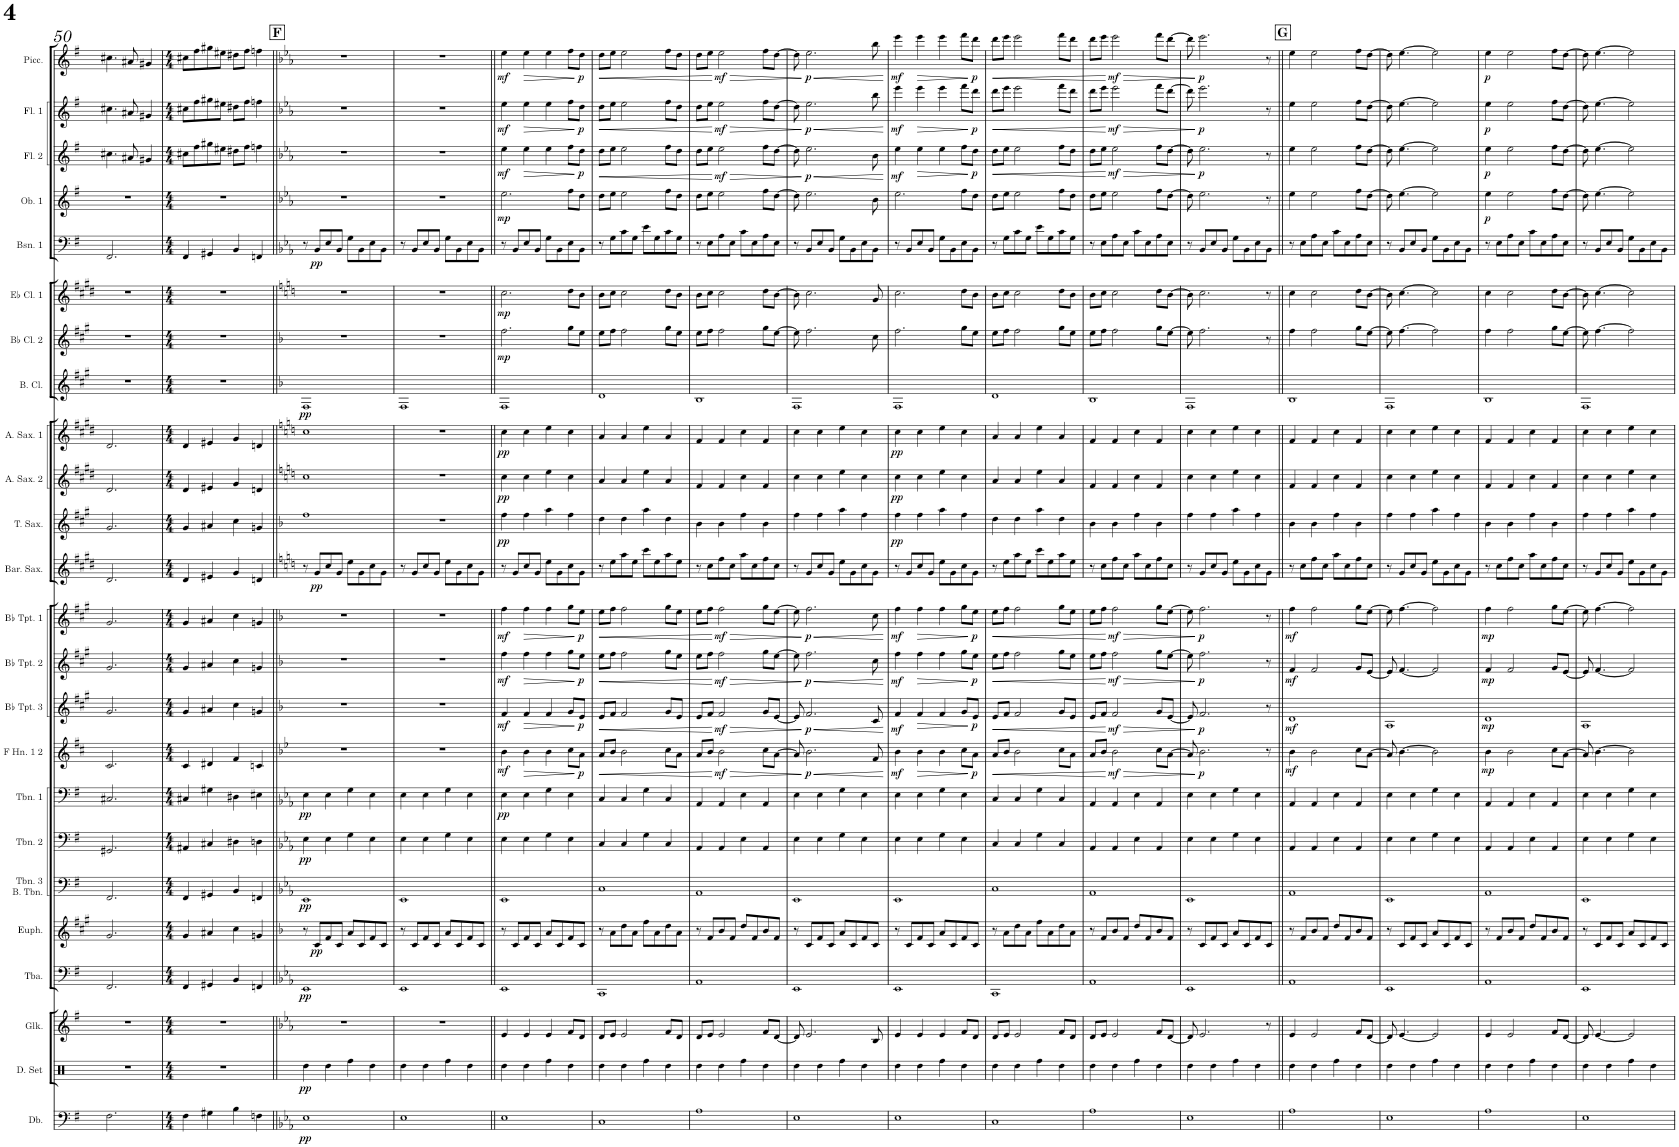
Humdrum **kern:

**kern	**dynam	**kern	**dynam	**kern	**kern	**dynam	**kern	**dynam	**kern	**dynam	**kern	**dynam	**kern	**dynam	**kern	**dynam	**kern	**dynam	**kern	**dynam	**kern	**dynam	**kern	**dynam	**kern	**dynam	**kern	**dynam	**kern	**dynam	**kern	**dynam	**kern	**dynam	**kern	**dynam	**kern	**dynam	**kern	**dynam	**kern	**dynam	**kern	**dynam	**kern	**dynam
*part24	*part24	*part23	*part23	*part22	*part21	*part21	*part20	*part20	*part19	*part19	*part18	*part18	*part17	*part17	*part16	*part16	*part15	*part15	*part14	*part14	*part13	*part13	*part12	*part12	*part11	*part11	*part10	*part10	*part9	*part9	*part8	*part8	*part7	*part7	*part6	*part6	*part5	*part5	*part4	*part4	*part3	*part3	*part2	*part2	*part1	*part1
*staff24	*staff24	*staff23	*staff23	*staff22	*staff21	*staff21	*staff20	*staff20	*staff19	*staff19	*staff18	*staff18	*staff17	*staff17	*staff16	*staff16	*staff15	*staff15	*staff14	*staff14	*staff13	*staff13	*staff12	*staff12	*staff11	*staff11	*staff10	*staff10	*staff9	*staff9	*staff8	*staff8	*staff7	*staff7	*staff6	*staff6	*staff5	*staff5	*staff4	*staff4	*staff3	*staff3	*staff2	*staff2	*staff1	*staff1
*I"Double Bass	*	*I"Drumset	*	*I"Glockenspiel	*I"Tuba	*	*I"Euphonium	*	*I"Trombone 3 &amp; Bass Trombone	*	*I"Trombone 2	*	*I"Trombone 1	*	*I"F Horn 1 &amp; 2	*	*I"Bb Trumpet 3	*	*I"Bb Trumpet 2	*	*I"Bb Trumpet 1	*	*I"Baritone Saxophone	*	*I"Tenor Saxophone	*	*I"Alto Saxophone 2	*	*I"Alto Saxophone 1	*	*I"Bass Clarinet	*	*I"Bb Clarinet 2	*	*I"Eb Clarinet 1	*	*I"Bassoon 1	*	*I"Oboe 1	*	*I"Flute 2	*	*I"Flute 1	*	*I"Piccolo	*
*I'Db.	*	*I'D. Set	*	*I'Glk.	*I'Tba.	*	*I'Euph.	*	*I'Tbn. 3 B. Tbn.	*	*I'Tbn. 2	*	*I'Tbn. 1	*	*I'F Hn. 1 2	*	*I'Bb Tpt. 3	*	*I'Bb Tpt. 2	*	*I'Bb Tpt. 1	*	*I'Bar. Sax.	*	*I'T. Sax.	*	*I'A. Sax. 2	*	*I'A. Sax. 1	*	*I'B. Cl.	*	*I'Bb Cl. 2	*	*I'Eb Cl. 1	*	*I'Bsn. 1	*	*I'Ob. 1	*	*I'Fl. 2	*	*I'Fl. 1	*	*I'Picc.	*
!!LO:PB:g=z
*clefF4	*	*clefX	*	*clefG2	*clefF4	*	*clefG2	*	*clefF4	*	*clefF4	*	*clefF4	*	*clefG2	*	*clefG2	*	*clefG2	*	*clefG2	*	*clefG2	*	*clefG2	*	*clefG2	*	*clefG2	*	*clefG2	*	*clefG2	*	*clefG2	*	*clefF4	*	*clefG2	*	*clefG2	*	*clefG2	*	*clefG2	*
*Trd7c12	*	*	*	*Trd-14c-24	*	*	*Trd8c14	*	*	*	*	*	*	*	*Trd4c7	*	*Trd1c2	*	*Trd1c2	*	*Trd1c2	*	*Trd12c21	*	*Trd8c14	*	*Trd5c9	*	*Trd5c9	*	*Trd8c14	*	*Trd1c2	*	*Trd-2c-3	*	*	*	*	*	*	*	*	*	*Trd-7c-12	*
*k[f#]	*	*k[]	*	*k[f#]	*k[f#]	*	*k[f#c#g#]	*	*k[f#]	*	*k[f#]	*	*k[f#]	*	*k[f#c#]	*	*k[f#c#g#]	*	*k[f#c#g#]	*	*k[f#c#g#]	*	*k[f#c#g#d#]	*	*k[f#c#g#]	*	*k[f#c#g#d#]	*	*k[f#c#g#d#]	*	*k[f#c#g#]	*	*k[f#c#g#]	*	*k[f#c#g#d#]	*	*k[f#]	*	*k[f#]	*	*k[f#]	*	*k[f#]	*	*k[f#]	*
*M3/4	*	*M3/4	*	*M3/4	*M3/4	*	*M3/4	*	*M3/4	*	*M3/4	*	*M3/4	*	*M3/4	*	*M3/4	*	*M3/4	*	*M3/4	*	*M3/4	*	*M3/4	*	*M3/4	*	*M3/4	*	*M3/4	*	*M3/4	*	*M3/4	*	*M3/4	*	*M3/4	*	*M3/4	*	*M3/4	*	*M3/4	*
=50	=50	=50	=50	=50	=50	=50	=50	=50	=50	=50	=50	=50	=50	=50	=50	=50	=50	=50	=50	=50	=50	=50	=50	=50	=50	=50	=50	=50	=50	=50	=50	=50	=50	=50	=50	=50	=50	=50	=50	=50	=50	=50	=50	=50	=50	=50
2.F#\	.	2.r	.	2.r	2.FF#/	.	2.g#/	.	2.FF#/	.	2.GG#X/	.	2.C#X/	.	2.c#/	.	2.g#/	.	2.g#/	.	2.g#/	.	2.d#/	.	2.g#/	.	2.d#/	.	2.d#/	.	2.r	.	2.r	.	2.r	.	2.FF#/	.	2.r	.	4.cc#X\	.	4.cc#X\	.	4.cc#X\	.
.	.	.	.	.	.	.	.	.	.	.	.	.	.	.	.	.	.	.	.	.	.	.	.	.	.	.	.	.	.	.	.	.	.	.	.	.	.	.	.	.	8a#X/	.	8a#X/	.	8a#X/	.
.	.	.	.	.	.	.	.	.	.	.	.	.	.	.	.	.	.	.	.	.	.	.	.	.	.	.	.	.	.	.	.	.	.	.	.	.	.	.	.	.	4g#X/	.	4g#X/	.	4g#X/	.
=51	=51	=51	=51	=51	=51	=51	=51	=51	=51	=51	=51	=51	=51	=51	=51	=51	=51	=51	=51	=51	=51	=51	=51	=51	=51	=51	=51	=51	=51	=51	=51	=51	=51	=51	=51	=51	=51	=51	=51	=51	=51	=51	=51	=51	=51	=51
*M4/4	*	*M4/4	*	*M4/4	*M4/4	*	*M4/4	*	*M4/4	*	*M4/4	*	*M4/4	*	*M4/4	*	*M4/4	*	*M4/4	*	*M4/4	*	*M4/4	*	*M4/4	*	*M4/4	*	*M4/4	*	*M4/4	*	*M4/4	*	*M4/4	*	*M4/4	*	*M4/4	*	*M4/4	*	*M4/4	*	*M4/4	*
4F#\	.	1r	.	1r	4FF#/	.	4g#/	.	4FF#/	.	4AA#X/	.	4C#X/	.	4c#/	.	4g#/	.	4g#/	.	4g#/	.	4d#/	.	4g#/	.	4d#/	.	4d#/	.	1r	.	1r	.	1r	.	4FF#/	.	1r	.	8cc#X\L	.	8cc#X\L	.	8cc#X\L	.
.	.	.	.	.	.	.	.	.	.	.	.	.	.	.	.	.	.	.	.	.	.	.	.	.	.	.	.	.	.	.	.	.	.	.	.	.	.	.	.	.	8ff#\	.	8ff#\	.	8ff#\	.
4G#X\	.	.	.	.	4GG#X/	.	4a#X/	.	4GG#X/	.	4C#X/	.	4G#X\	.	4d#X/	.	4a#X/	.	4a#X/	.	4a#X/	.	4e#X/	.	4a#X/	.	4e#X/	.	4e#X/	.	.	.	.	.	.	.	4GG#X/	.	.	.	8gg#X\	.	8gg#X\	.	8gg#X\	.
.	.	.	.	.	.	.	.	.	.	.	.	.	.	.	.	.	.	.	.	.	.	.	.	.	.	.	.	.	.	.	.	.	.	.	.	.	.	.	.	.	8ee#X\J	.	8ee#X\J	.	8ee#X\J	.
4B\	.	.	.	.	4BB/	.	4cc#\	.	4BB/	.	4D#X\	.	4D#X\	.	4f#/	.	4cc#\	.	4cc#\	.	4cc#\	.	4g#/	.	4cc#\	.	4g#/	.	4g#/	.	.	.	.	.	.	.	4BB/	.	.	.	8dd#X\L	.	8dd#X\L	.	8dd#X\L	.
.	.	.	.	.	.	.	.	.	.	.	.	.	.	.	.	.	.	.	.	.	.	.	.	.	.	.	.	.	.	.	.	.	.	.	.	.	.	.	.	.	8ff#\J	.	8ff#\J	.	8ff#\J	.
4Fn\	.	.	.	.	4FFn/	.	4gn/	.	4FFn/	.	4Dn\	.	4E#X\	.	4cn/	.	4gn/	.	4gn/	.	4gn/	.	4dn/	.	4gn/	.	4dn/	.	4dn/	.	.	.	.	.	.	.	4FFn/	.	.	.	4ffn\	.	4ffn\	.	4ffn\	.
!!LO:REH:place=s1:a:B:cj:fs=14:t=F
=52||	=52||	=52||	=52||	=52||	=52||	=52||	=52||	=52||	=52||	=52||	=52||	=52||	=52||	=52||	=52||	=52||	=52||	=52||	=52||	=52||	=52||	=52||	=52||	=52||	=52||	=52||	=52||	=52||	=52||	=52||	=52||	=52||	=52||	=52||	=52||	=52||	=52||	=52||	=52||	=52||	=52||	=52||	=52||	=52||	=52||	=52||
*k[b-e-a-]	*	*	*	*k[b-e-a-]	*k[b-e-a-]	*	*k[b-]	*	*k[b-e-a-]	*	*k[b-e-a-]	*	*k[b-e-a-]	*	*k[b-e-]	*	*k[b-]	*	*k[b-]	*	*k[b-]	*	*k[]	*	*k[b-]	*	*k[]	*	*k[]	*	*k[b-]	*	*k[b-]	*	*k[]	*	*k[b-e-a-]	*	*k[b-e-a-]	*	*k[b-e-a-]	*	*k[b-e-a-]	*	*k[b-e-a-]	*
!	!LO:DY:b	!	!LO:DY:b	!	!	!LO:DY:b	!	!	!	!LO:DY:b	!	!LO:DY:b	!	!LO:DY:b	!	!	!	!	!	!	!	!	!	!	!	!	!	!	!	!	!	!LO:DY:b	!	!	!	!	!	!	!	!	!	!	!	!	!	!
1E-	pp	4Rdd\	pp	1r	1EE-	pp	8r	.	1EE-	pp	4E-\	pp	4E-\	pp	1r	.	1r	.	1r	.	1r	.	8r	.	1ff	.	1cc	.	1cc	.	1F	pp	1r	.	1r	.	8r	.	1r	.	1r	.	1r	.	1r	.
!	!	!	!	!	!	!	!	!LO:DY:b	!	!	!	!	!	!	!	!	!	!	!	!	!	!	!	!LO:DY:b	!	!	!	!	!	!	!	!	!	!	!	!	!	!LO:DY:b	!	!	!	!	!	!	!	!
.	.	.	.	.	.	.	8c/L	pp	.	.	.	.	.	.	.	.	.	.	.	.	.	.	8g/L	pp	.	.	.	.	.	.	.	.	.	.	.	.	8BB-/L	pp	.	.	.	.	.	.	.	.
.	.	4Rdd\	.	.	.	.	8f/	.	.	.	4E-\	.	4E-\	.	.	.	.	.	.	.	.	.	8cc/	.	.	.	.	.	.	.	.	.	.	.	.	.	8E-/	.	.	.	.	.	.	.	.	.
.	.	.	.	.	.	.	8c/J	.	.	.	.	.	.	.	.	.	.	.	.	.	.	.	8g/J	.	.	.	.	.	.	.	.	.	.	.	.	.	8BB-/J	.	.	.	.	.	.	.	.	.
.	.	4Rff\	.	.	.	.	8a/L	.	.	.	4G\	.	4G\	.	.	.	.	.	.	.	.	.	8ee\L	.	.	.	.	.	.	.	.	.	.	.	.	.	8G\L	.	.	.	.	.	.	.	.	.
.	.	.	.	.	.	.	8c/	.	.	.	.	.	.	.	.	.	.	.	.	.	.	.	8g\	.	.	.	.	.	.	.	.	.	.	.	.	.	8BB-\	.	.	.	.	.	.	.	.	.
.	.	4Rdd\	.	.	.	.	8f/	.	.	.	4E-\	.	4E-\	.	.	.	.	.	.	.	.	.	8cc\	.	.	.	.	.	.	.	.	.	.	.	.	.	8E-\	.	.	.	.	.	.	.	.	.
.	.	.	.	.	.	.	8c/J	.	.	.	.	.	.	.	.	.	.	.	.	.	.	.	8g\J	.	.	.	.	.	.	.	.	.	.	.	.	.	8BB-\J	.	.	.	.	.	.	.	.	.
=53	=53	=53	=53	=53	=53	=53	=53	=53	=53	=53	=53	=53	=53	=53	=53	=53	=53	=53	=53	=53	=53	=53	=53	=53	=53	=53	=53	=53	=53	=53	=53	=53	=53	=53	=53	=53	=53	=53	=53	=53	=53	=53	=53	=53	=53	=53
1E-	.	4Rdd\	.	1r	1EE-	.	8r	.	1EE-	.	4E-\	.	4E-\	.	1r	.	1r	.	1r	.	1r	.	8r	.	1r	.	1r	.	1r	.	1F	.	1r	.	1r	.	8r	.	1r	.	1r	.	1r	.	1r	.
.	.	.	.	.	.	.	8c/L	.	.	.	.	.	.	.	.	.	.	.	.	.	.	.	8g/L	.	.	.	.	.	.	.	.	.	.	.	.	.	8BB-/L	.	.	.	.	.	.	.	.	.
.	.	4Rdd\	.	.	.	.	8f/	.	.	.	4E-\	.	4E-\	.	.	.	.	.	.	.	.	.	8cc/	.	.	.	.	.	.	.	.	.	.	.	.	.	8E-/	.	.	.	.	.	.	.	.	.
.	.	.	.	.	.	.	8c/J	.	.	.	.	.	.	.	.	.	.	.	.	.	.	.	8g/J	.	.	.	.	.	.	.	.	.	.	.	.	.	8BB-/J	.	.	.	.	.	.	.	.	.
.	.	4Rff\	.	.	.	.	8a/L	.	.	.	4G\	.	4G\	.	.	.	.	.	.	.	.	.	8ee\L	.	.	.	.	.	.	.	.	.	.	.	.	.	8G\L	.	.	.	.	.	.	.	.	.
.	.	.	.	.	.	.	8c/	.	.	.	.	.	.	.	.	.	.	.	.	.	.	.	8g\	.	.	.	.	.	.	.	.	.	.	.	.	.	8BB-\	.	.	.	.	.	.	.	.	.
.	.	4Rdd\	.	.	.	.	8f/	.	.	.	4E-\	.	4E-\	.	.	.	.	.	.	.	.	.	8cc\	.	.	.	.	.	.	.	.	.	.	.	.	.	8E-\	.	.	.	.	.	.	.	.	.
.	.	.	.	.	.	.	8c/J	.	.	.	.	.	.	.	.	.	.	.	.	.	.	.	8g\J	.	.	.	.	.	.	.	.	.	.	.	.	.	8BB-\J	.	.	.	.	.	.	.	.	.
=54||	=54||	=54||	=54||	=54||	=54||	=54||	=54||	=54||	=54||	=54||	=54||	=54||	=54||	=54||	=54||	=54||	=54||	=54||	=54||	=54||	=54||	=54||	=54||	=54||	=54||	=54||	=54||	=54||	=54||	=54||	=54||	=54||	=54||	=54||	=54||	=54||	=54||	=54||	=54||	=54||	=54||	=54||	=54||	=54||	=54||	=54||
!	!	!	!	!	!	!	!	!	!	!	!	!	!	!LO:DY:b	!	!LO:DY:b	!	!LO:DY:b	!	!LO:DY:b	!	!LO:DY:b	!	!	!	!LO:DY:b	!	!LO:DY:b	!	!LO:DY:b	!	!	!	!LO:DY:b	!	!LO:DY:b	!	!	!	!LO:DY:b	!	!LO:DY:b	!	!LO:DY:b	!	!LO:DY:b
1E-	.	4Rdd\	.	4e-/	1EE-	.	8r	.	1EE-	.	4E-\	.	4E-\	pp	4b-\	mf	4f/	mf	4ff\	mf	4ff\	mf	8r	.	4ff\	pp	4cc\	pp	4cc\	pp	1F	.	2.ff\	mp	2.cc\	mp	8r	.	2.ee-\	mp	4ee-\	mf	4ee-\	mf	4ee-\	mf
.	.	.	.	.	.	.	8c/L	.	.	.	.	.	.	.	.	.	.	.	.	.	.	.	8g/L	.	.	.	.	.	.	.	.	.	.	.	.	.	8BB-/L	.	.	.	.	.	.	.	.	.
!	!	!	!	!	!	!	!	!	!	!	!	!	!	!	!	!LO:HP:b	!	!LO:HP:b	!	!LO:HP:b	!	!LO:HP:b	!	!	!	!	!	!	!	!	!	!	!	!	!	!	!	!	!	!	!	!LO:HP:b	!	!LO:HP:b	!	!LO:HP:b
.	.	4Rdd\	.	4e-/	.	.	8f/	.	.	.	4E-\	.	4E-\	.	4b-\	>	4f/	>	4ff\	>	4ff\	>	8cc/	.	4ff\	.	4cc\	.	4cc\	.	.	.	.	.	.	.	8E-/	.	.	.	4ee-\	>	4ee-\	>	4ee-\	>
.	.	.	.	.	.	.	8c/J	.	.	.	.	.	.	.	.	.	.	.	.	.	.	.	8g/J	.	.	.	.	.	.	.	.	.	.	.	.	.	8BB-/J	.	.	.	.	.	.	.	.	.
.	.	4Rff\	.	4e-/	.	.	8a/L	.	.	.	4G\	.	4G\	.	4b-\	.	4f/	.	4ff\	.	4ff\	.	8ee\L	.	4aa\	.	4ee\	.	4ee\	.	.	.	.	.	.	.	8G\L	.	.	.	4ee-\	.	4ee-\	.	4ee-\	.
.	.	.	.	.	.	.	8c/	.	.	.	.	.	.	.	.	.	.	.	.	.	.	.	8g\	.	.	.	.	.	.	.	.	.	.	.	.	.	8BB-\	.	.	.	.	.	.	.	.	.
.	.	4Rdd\	.	8f/L	.	.	8f/	.	.	.	4E-\	.	4E-\	.	8cc\L	.	8g/L	.	8gg\L	.	8gg\L	.	8cc\	.	4ff\	.	4cc\	.	4cc\	.	.	.	8gg\L	.	8dd\L	.	8E-\	.	8ff\L	.	8ff\L	.	8ff\L	.	8ff\L	.
!	!	!	!	!	!	!	!	!	!	!	!	!	!	!	!	!LO:DY:n=1:b	!	!LO:DY:n=1:b	!	!LO:DY:n=1:b	!	!LO:DY:n=1:b	!	!	!	!	!	!	!	!	!	!	!	!	!	!	!	!	!	!	!	!LO:DY:n=1:b	!	!LO:DY:n=1:b	!	!LO:DY:n=1:b
.	.	.	.	8d/J	.	.	8c/J	.	.	.	.	.	.	.	8a\J	] p	8e/J	] p	8ee\J	] p	8ee\J	] p	8g\J	.	.	.	.	.	.	.	.	.	8ee\J	.	8b\J	.	8BB-\J	.	8dd\J	.	8dd\J	] p	8dd\J	] p	8dd\J	] p
=55	=55	=55	=55	=55	=55	=55	=55	=55	=55	=55	=55	=55	=55	=55	=55	=55	=55	=55	=55	=55	=55	=55	=55	=55	=55	=55	=55	=55	=55	=55	=55	=55	=55	=55	=55	=55	=55	=55	=55	=55	=55	=55	=55	=55	=55	=55
!	!	!	!	!	!	!	!	!	!	!	!	!	!	!	!	!LO:HP:b	!	!LO:HP:b	!	!LO:HP:b	!	!LO:HP:b	!	!	!	!	!	!	!	!	!	!	!	!	!	!	!	!	!	!	!	!LO:HP:b	!	!LO:HP:b	!	!LO:HP:b
1C	.	4Rdd\	.	8d/L	1CC	.	8r	.	1C	.	4C/	.	4C/	.	8a/L	<	8e/L	<	8ee\L	<	8ee\L	<	8r	.	4dd\	.	4a/	.	4a/	.	1d	.	8ee\L	.	8b\L	.	8r	.	8dd\L	.	8dd\L	<	8dd\L	<	8dd\L	<
.	.	.	.	8e-/J	.	.	8a\L	.	.	.	.	.	.	.	8b-/J	.	8f/J	.	8ff\J	.	8ff\J	.	8ee\L	.	.	.	.	.	.	.	.	.	8ff\J	.	8cc\J	.	8G\L	.	8ee-\J	.	8ee-\J	.	8ee-\J	.	8ee-\J	.
.	.	4Rdd\	.	2e-/	.	.	8dd\	.	.	.	4C/	.	4C/	.	2b-\	.	2f/	.	2ff\	.	2ff\	.	8aa\	.	4dd\	.	4a/	.	4a/	.	.	.	2ff\	.	2cc\	.	8c\	.	2ee-\	.	2ee-\	.	2ee-\	.	2ee-\	.
.	.	.	.	.	.	.	8a\J	.	.	.	.	.	.	.	.	.	.	.	.	.	.	.	8ee\J	.	.	.	.	.	.	.	.	.	.	.	.	.	8G\J	.	.	.	.	.	.	.	.	.
.	.	4Rff\	.	.	.	.	8ff\L	.	.	.	4G\	.	4G\	.	.	.	.	.	.	.	.	.	8ccc\L	.	4aa\	.	4ee\	.	4ee\	.	.	.	.	.	.	.	8e-\L	.	.	.	.	.	.	.	.	.
.	.	.	.	.	.	.	8a\	.	.	.	.	.	.	.	.	.	.	.	.	.	.	.	8ee\	.	.	.	.	.	.	.	.	.	.	.	.	.	8G\	.	.	.	.	.	.	.	.	.
.	.	4Rdd\	.	8f/L	.	.	8dd\	.	.	.	4C/	.	4C/	.	8cc\L	.	8g/L	.	8gg\L	.	8gg\L	.	8aa\	.	4dd\	.	4a/	.	4a/	.	.	.	8gg\L	.	8dd\L	.	8c\	.	8ff\L	.	8ff\L	.	8ff\L	.	8ff\L	.
.	.	.	.	8d/J	.	.	8a\J	.	.	.	.	.	.	.	8a\J	.	8e/J	.	8ee\J	.	8ee\J	.	8ee\J	.	.	.	.	.	.	.	.	.	8ee\J	.	8b\J	.	8G\J	.	8dd\J	.	8dd\J	.	8dd\J	.	8dd\J	.
=56	=56	=56	=56	=56	=56	=56	=56	=56	=56	=56	=56	=56	=56	=56	=56	=56	=56	=56	=56	=56	=56	=56	=56	=56	=56	=56	=56	=56	=56	=56	=56	=56	=56	=56	=56	=56	=56	=56	=56	=56	=56	=56	=56	=56	=56	=56
1A-	.	4Rdd\	.	8d/L	1AA-	.	8r	.	1AA-	.	4AA-/	.	4AA-/	.	8a/L	.	8e/L	.	8ee\L	.	8ee\L	.	8r	.	4b-\	.	4f/	.	4f/	.	1B-	.	8ee\L	.	8b\L	.	8r	.	8dd\L	.	8dd\L	.	8dd\L	.	8dd\L	.
.	.	.	.	8e-/J	.	.	8f/L	.	.	.	.	.	.	.	8b-/J	.	8f/J	.	8ff\J	.	8ff\J	.	8cc\L	.	.	.	.	.	.	.	.	.	8ff\J	.	8cc\J	.	8E-\L	.	8ee-\J	.	8ee-\J	.	8ee-\J	.	8ee-\J	.
!	!	!	!	!	!	!	!	!	!	!	!	!	!	!	!	!LO:HP:n=1:b	!	!LO:HP:n=1:b	!	!LO:HP:n=1:b	!	!LO:HP:n=1:b	!	!	!	!	!	!	!	!	!	!	!	!	!	!	!	!	!	!	!	!LO:HP:n=1:b	!	!LO:HP:n=1:b	!	!LO:HP:n=1:b
!	!	!	!	!	!	!	!	!	!	!	!	!	!	!	!	!LO:DY:n=1:b	!	!LO:DY:n=1:b	!	!LO:DY:n=1:b	!	!LO:DY:n=1:b	!	!	!	!	!	!	!	!	!	!	!	!	!	!	!	!	!	!	!	!LO:DY:n=1:b	!	!LO:DY:n=1:b	!	!LO:DY:n=1:b
.	.	4Rdd\	.	2e-/	.	.	8b-/	.	.	.	4AA-/	.	4AA-/	.	2b-\	[ > mf	2f/	[ > mf	2ff\	[ > mf	2ff\	[ > mf	8ff\	.	4b-\	.	4f/	.	4f/	.	.	.	2ff\	.	2cc\	.	8A-\	.	2ee-\	.	2ee-\	[ > mf	2ee-\	[ > mf	2ee-\	[ > mf
.	.	.	.	.	.	.	8f/J	.	.	.	.	.	.	.	.	.	.	.	.	.	.	.	8cc\J	.	.	.	.	.	.	.	.	.	.	.	.	.	8E-\J	.	.	.	.	.	.	.	.	.
.	.	4Rff\	.	.	.	.	8dd/L	.	.	.	4E-\	.	4E-\	.	.	.	.	.	.	.	.	.	8aa\L	.	4ff\	.	4cc\	.	4cc\	.	.	.	.	.	.	.	8c\L	.	.	.	.	.	.	.	.	.
.	.	.	.	.	.	.	8f/	.	.	.	.	.	.	.	.	.	.	.	.	.	.	.	8cc\	.	.	.	.	.	.	.	.	.	.	.	.	.	8E-\	.	.	.	.	.	.	.	.	.
.	.	4Rdd\	.	8f/L	.	.	8b-/	.	.	.	4AA-/	.	4AA-/	.	8cc\L	.	8g/L	.	8gg\L	.	8gg\L	.	8ff\	.	4b-\	.	4f/	.	4f/	.	.	.	8gg\L	.	8dd\L	.	8A-\	.	8ff\L	.	8ff\L	.	8ff\L	.	8ff\L	.
.	.	.	.	[8d/J	.	.	8f/J	.	.	.	.	.	.	.	[8a\J	.	[8e/J	.	[8ee\J	.	[8ee\J	.	8cc\J	.	.	.	.	.	.	.	.	.	[8ee\J	.	[8b\J	.	8E-\J	.	[8dd\J	.	[8dd\J	.	[8dd\J	.	[8dd\J	.
=57	=57	=57	=57	=57	=57	=57	=57	=57	=57	=57	=57	=57	=57	=57	=57	=57	=57	=57	=57	=57	=57	=57	=57	=57	=57	=57	=57	=57	=57	=57	=57	=57	=57	=57	=57	=57	=57	=57	=57	=57	=57	=57	=57	=57	=57	=57
1E-	.	4Rdd\	.	8d/]	1EE-	.	8r	.	1EE-	.	4E-\	.	4E-\	.	8a/]	.	8e/]	.	8ee\]	.	8ee\]	.	8r	.	4ff\	.	4cc\	.	4cc\	.	1F	.	8ee\]	.	8b\]	.	8r	.	8dd\]	.	8dd\]	.	8dd\]	.	8dd\]	.
!	!	!	!	!	!	!	!	!	!	!	!	!	!	!	!	!LO:HP:n=1:b	!	!LO:HP:n=1:b	!	!LO:HP:n=1:b	!	!LO:HP:n=1:b	!	!	!	!	!	!	!	!	!	!	!	!	!	!	!	!	!	!	!	!LO:HP:n=1:b	!	!LO:HP:n=1:b	!	!LO:HP:n=1:b
!	!	!	!	!	!	!	!	!	!	!	!	!	!	!	!	!LO:DY:n=1:b	!	!LO:DY:n=1:b	!	!LO:DY:n=1:b	!	!LO:DY:n=1:b	!	!	!	!	!	!	!	!	!	!	!	!	!	!	!	!	!	!	!	!LO:DY:n=1:b	!	!LO:DY:n=1:b	!	!LO:DY:n=1:b
.	.	.	.	2.e-/	.	.	8c/L	.	.	.	.	.	.	.	2.b-\	] < p	2.f/	] < p	2.ff\	] < p	2.ff\	] < p	8g/L	.	.	.	.	.	.	.	.	.	2.ff\	.	2.cc\	.	8BB-/L	.	2.ee-\	.	2.ee-\	] < p	2.ee-\	] < p	2.ee-\	] < p
.	.	4Rdd\	.	.	.	.	8f/	.	.	.	4E-\	.	4E-\	.	.	.	.	.	.	.	.	.	8cc/	.	4ff\	.	4cc\	.	4cc\	.	.	.	.	.	.	.	8E-/	.	.	.	.	.	.	.	.	.
.	.	.	.	.	.	.	8c/J	.	.	.	.	.	.	.	.	.	.	.	.	.	.	.	8g/J	.	.	.	.	.	.	.	.	.	.	.	.	.	8BB-/J	.	.	.	.	.	.	.	.	.
.	.	4Rff\	.	.	.	.	8a/L	.	.	.	4G\	.	4G\	.	.	.	.	.	.	.	.	.	8ee\L	.	4aa\	.	4ee\	.	4ee\	.	.	.	.	.	.	.	8G\L	.	.	.	.	.	.	.	.	.
.	.	.	.	.	.	.	8c/	.	.	.	.	.	.	.	.	.	.	.	.	.	.	.	8g\	.	.	.	.	.	.	.	.	.	.	.	.	.	8BB-\	.	.	.	.	.	.	.	.	.
.	.	4Rdd\	.	.	.	.	8f/	.	.	.	4E-\	.	4E-\	.	.	.	.	.	.	.	.	.	8cc\	.	4ff\	.	4cc\	.	4cc\	.	.	.	.	.	.	.	8E-\	.	.	.	.	.	.	.	.	.
.	.	.	.	8B-/	.	.	8c/J	.	.	.	.	.	.	.	8f/	.	8c/	.	8cc\	.	8cc\	.	8g\J	.	.	.	.	.	.	.	.	.	8cc\	.	8g/	.	8BB-\J	.	8b-\	.	8b-\	.	8bb-\	.	8bb-\	.
.	.	.	.	.	.	.	.	.	.	.	.	.	.	.	.	[	.	[	.	[	.	[	.	.	.	.	.	.	.	.	.	.	.	.	.	.	.	.	.	.	.	[	.	[	.	[
=58	=58	=58	=58	=58	=58	=58	=58	=58	=58	=58	=58	=58	=58	=58	=58	=58	=58	=58	=58	=58	=58	=58	=58	=58	=58	=58	=58	=58	=58	=58	=58	=58	=58	=58	=58	=58	=58	=58	=58	=58	=58	=58	=58	=58	=58	=58
!	!	!	!	!	!	!	!	!	!	!	!	!	!	!	!	!LO:DY:b	!	!LO:DY:b	!	!LO:DY:b	!	!LO:DY:b	!	!	!	!LO:DY:b	!	!LO:DY:b	!	!LO:DY:b	!	!	!	!	!	!	!	!	!	!	!	!LO:DY:b	!	!LO:DY:b	!	!LO:DY:b
1E-	.	4Rdd\	.	4e-/	1EE-	.	8r	.	1EE-	.	4E-\	.	4E-\	.	4b-\	mf	4f/	mf	4ff\	mf	4ff\	mf	8r	.	4ff\	pp	4cc\	pp	4cc\	pp	1F	.	2.ff\	.	2.cc\	.	8r	.	2.ee-\	.	4ee-\	mf	4eee-\	mf	4eee-\	mf
.	.	.	.	.	.	.	8c/L	.	.	.	.	.	.	.	.	.	.	.	.	.	.	.	8g/L	.	.	.	.	.	.	.	.	.	.	.	.	.	8BB-/L	.	.	.	.	.	.	.	.	.
!	!	!	!	!	!	!	!	!	!	!	!	!	!	!	!	!LO:HP:b	!	!LO:HP:b	!	!LO:HP:b	!	!LO:HP:b	!	!	!	!	!	!	!	!	!	!	!	!	!	!	!	!	!	!	!	!LO:HP:b	!	!LO:HP:b	!	!LO:HP:b
.	.	4Rdd\	.	4e-/	.	.	8f/	.	.	.	4E-\	.	4E-\	.	4b-\	>	4f/	>	4ff\	>	4ff\	>	8cc/	.	4ff\	.	4cc\	.	4cc\	.	.	.	.	.	.	.	8E-/	.	.	.	4ee-\	>	4eee-\	>	4eee-\	>
.	.	.	.	.	.	.	8c/J	.	.	.	.	.	.	.	.	.	.	.	.	.	.	.	8g/J	.	.	.	.	.	.	.	.	.	.	.	.	.	8BB-/J	.	.	.	.	.	.	.	.	.
.	.	4Rff\	.	4e-/	.	.	8a/L	.	.	.	4G\	.	4G\	.	4b-\	.	4f/	.	4ff\	.	4ff\	.	8ee\L	.	4aa\	.	4ee\	.	4ee\	.	.	.	.	.	.	.	8G\L	.	.	.	4ee-\	.	4eee-\	.	4eee-\	.
.	.	.	.	.	.	.	8c/	.	.	.	.	.	.	.	.	.	.	.	.	.	.	.	8g\	.	.	.	.	.	.	.	.	.	.	.	.	.	8BB-\	.	.	.	.	.	.	.	.	.
.	.	4Rdd\	.	8f/L	.	.	8f/	.	.	.	4E-\	.	4E-\	.	8cc\L	.	8g/L	.	8gg\L	.	8gg\L	.	8cc\	.	4ff\	.	4cc\	.	4cc\	.	.	.	8gg\L	.	8dd\L	.	8E-\	.	8ff\L	.	8ff\L	.	8fff\L	.	8fff\L	.
!	!	!	!	!	!	!	!	!	!	!	!	!	!	!	!	!LO:DY:n=1:b	!	!LO:DY:n=1:b	!	!LO:DY:n=1:b	!	!LO:DY:n=1:b	!	!	!	!	!	!	!	!	!	!	!	!	!	!	!	!	!	!	!	!LO:DY:n=1:b	!	!LO:DY:n=1:b	!	!LO:DY:n=1:b
.	.	.	.	8d/J	.	.	8c/J	.	.	.	.	.	.	.	8a\J	] p	8e/J	] p	8ee\J	] p	8ee\J	] p	8g\J	.	.	.	.	.	.	.	.	.	8ee\J	.	8b\J	.	8BB-\J	.	8dd\J	.	8dd\J	] p	8ddd\J	] p	8ddd\J	] p
=59	=59	=59	=59	=59	=59	=59	=59	=59	=59	=59	=59	=59	=59	=59	=59	=59	=59	=59	=59	=59	=59	=59	=59	=59	=59	=59	=59	=59	=59	=59	=59	=59	=59	=59	=59	=59	=59	=59	=59	=59	=59	=59	=59	=59	=59	=59
!	!	!	!	!	!	!	!	!	!	!	!	!	!	!	!	!LO:HP:b	!	!LO:HP:b	!	!LO:HP:b	!	!LO:HP:b	!	!	!	!	!	!	!	!	!	!	!	!	!	!	!	!	!	!	!	!LO:HP:b	!	!LO:HP:b	!	!LO:HP:b
1C	.	4Rdd\	.	8d/L	1CC	.	8r	.	1C	.	4C/	.	4C/	.	8a/L	<	8e/L	<	8ee\L	<	8ee\L	<	8r	.	4dd\	.	4a/	.	4a/	.	1d	.	8ee\L	.	8b\L	.	8r	.	8dd\L	.	8dd\L	<	8ddd\L	<	8ddd\L	<
.	.	.	.	8e-/J	.	.	8a\L	.	.	.	.	.	.	.	8b-/J	.	8f/J	.	8ff\J	.	8ff\J	.	8ee\L	.	.	.	.	.	.	.	.	.	8ff\J	.	8cc\J	.	8G\L	.	8ee-\J	.	8ee-\J	.	8eee-\J	.	8eee-\J	.
.	.	4Rdd\	.	2e-/	.	.	8dd\	.	.	.	4C/	.	4C/	.	2b-\	.	2f/	.	2ff\	.	2ff\	.	8aa\	.	4dd\	.	4a/	.	4a/	.	.	.	2ff\	.	2cc\	.	8c\	.	2ee-\	.	2ee-\	.	2eee-\	.	2eee-\	.
.	.	.	.	.	.	.	8a\J	.	.	.	.	.	.	.	.	.	.	.	.	.	.	.	8ee\J	.	.	.	.	.	.	.	.	.	.	.	.	.	8G\J	.	.	.	.	.	.	.	.	.
.	.	4Rff\	.	.	.	.	8ff\L	.	.	.	4G\	.	4G\	.	.	.	.	.	.	.	.	.	8ccc\L	.	4aa\	.	4ee\	.	4ee\	.	.	.	.	.	.	.	8e-\L	.	.	.	.	.	.	.	.	.
.	.	.	.	.	.	.	8a\	.	.	.	.	.	.	.	.	.	.	.	.	.	.	.	8ee\	.	.	.	.	.	.	.	.	.	.	.	.	.	8G\	.	.	.	.	.	.	.	.	.
.	.	4Rdd\	.	8f/L	.	.	8dd\	.	.	.	4C/	.	4C/	.	8cc\L	.	8g/L	.	8gg\L	.	8gg\L	.	8aa\	.	4dd\	.	4a/	.	4a/	.	.	.	8gg\L	.	8dd\L	.	8c\	.	8ff\L	.	8ff\L	.	8fff\L	.	8fff\L	.
.	.	.	.	8d/J	.	.	8a\J	.	.	.	.	.	.	.	8a\J	.	8e/J	.	8ee\J	.	8ee\J	.	8ee\J	.	.	.	.	.	.	.	.	.	8ee\J	.	8b\J	.	8G\J	.	8dd\J	.	8dd\J	.	8ddd\J	.	8ddd\J	.
=60	=60	=60	=60	=60	=60	=60	=60	=60	=60	=60	=60	=60	=60	=60	=60	=60	=60	=60	=60	=60	=60	=60	=60	=60	=60	=60	=60	=60	=60	=60	=60	=60	=60	=60	=60	=60	=60	=60	=60	=60	=60	=60	=60	=60	=60	=60
1A-	.	4Rdd\	.	8d/L	1AA-	.	8r	.	1AA-	.	4AA-/	.	4AA-/	.	8a/L	.	8e/L	.	8ee\L	.	8ee\L	.	8r	.	4b-\	.	4f/	.	4f/	.	1B-	.	8ee\L	.	8b\L	.	8r	.	8dd\L	.	8dd\L	.	8ddd\L	.	8ddd\L	.
.	.	.	.	8e-/J	.	.	8f/L	.	.	.	.	.	.	.	8b-/J	.	8f/J	.	8ff\J	.	8ff\J	.	8cc\L	.	.	.	.	.	.	.	.	.	8ff\J	.	8cc\J	.	8E-\L	.	8ee-\J	.	8ee-\J	.	8eee-\J	.	8eee-\J	.
!	!	!	!	!	!	!	!	!	!	!	!	!	!	!	!	!LO:HP:n=1:b	!	!LO:HP:n=1:b	!	!LO:HP:n=1:b	!	!LO:HP:n=1:b	!	!	!	!	!	!	!	!	!	!	!	!	!	!	!	!	!	!	!	!LO:HP:n=1:b	!	!LO:HP:n=1:b	!	!LO:HP:n=1:b
!	!	!	!	!	!	!	!	!	!	!	!	!	!	!	!	!LO:DY:n=1:b	!	!LO:DY:n=1:b	!	!LO:DY:n=1:b	!	!LO:DY:n=1:b	!	!	!	!	!	!	!	!	!	!	!	!	!	!	!	!	!	!	!	!LO:DY:n=1:b	!	!LO:DY:n=1:b	!	!LO:DY:n=1:b
.	.	4Rdd\	.	2e-/	.	.	8b-/	.	.	.	4AA-/	.	4AA-/	.	2b-\	[ > mf	2f/	[ > mf	2ff\	[ > mf	2ff\	[ > mf	8ff\	.	4b-\	.	4f/	.	4f/	.	.	.	2ff\	.	2cc\	.	8A-\	.	2ee-\	.	2ee-\	[ > mf	2eee-\	[ > mf	2eee-\	[ > mf
.	.	.	.	.	.	.	8f/J	.	.	.	.	.	.	.	.	.	.	.	.	.	.	.	8cc\J	.	.	.	.	.	.	.	.	.	.	.	.	.	8E-\J	.	.	.	.	.	.	.	.	.
.	.	4Rff\	.	.	.	.	8dd/L	.	.	.	4E-\	.	4E-\	.	.	.	.	.	.	.	.	.	8aa\L	.	4ff\	.	4cc\	.	4cc\	.	.	.	.	.	.	.	8c\L	.	.	.	.	.	.	.	.	.
.	.	.	.	.	.	.	8f/	.	.	.	.	.	.	.	.	.	.	.	.	.	.	.	8cc\	.	.	.	.	.	.	.	.	.	.	.	.	.	8E-\	.	.	.	.	.	.	.	.	.
.	.	4Rdd\	.	8f/L	.	.	8b-/	.	.	.	4AA-/	.	4AA-/	.	8cc\L	.	8g/L	.	8gg\L	.	8gg\L	.	8ff\	.	4b-\	.	4f/	.	4f/	.	.	.	8gg\L	.	8dd\L	.	8A-\	.	8ff\L	.	8ff\L	.	8fff\L	.	8fff\L	.
.	.	.	.	[8d/J	.	.	8f/J	.	.	.	.	.	.	.	[8a\J	.	[8e/J	.	[8ee\J	.	[8ee\J	.	8cc\J	.	.	.	.	.	.	.	.	.	[8ee\J	.	[8b\J	.	8E-\J	.	[8dd\J	.	[8dd\J	.	[8ddd\J	.	[8ddd\J	.
=61	=61	=61	=61	=61	=61	=61	=61	=61	=61	=61	=61	=61	=61	=61	=61	=61	=61	=61	=61	=61	=61	=61	=61	=61	=61	=61	=61	=61	=61	=61	=61	=61	=61	=61	=61	=61	=61	=61	=61	=61	=61	=61	=61	=61	=61	=61
1E-	.	4Rdd\	.	8d/]	1EE-	.	8r	.	1EE-	.	4E-\	.	4E-\	.	8a/]	.	8e/]	.	8ee\]	.	8ee\]	.	8r	.	4ff\	.	4cc\	.	4cc\	.	1F	.	8ee\]	.	8b\]	.	8r	.	8dd\]	.	8dd\]	.	8ddd\]	.	8ddd\]	.
!	!	!	!	!	!	!	!	!	!	!	!	!	!	!	!	!LO:DY:n=1:b	!	!LO:DY:n=1:b	!	!LO:DY:n=1:b	!	!LO:DY:n=1:b	!	!	!	!	!	!	!	!	!	!	!	!	!	!	!	!	!	!	!	!LO:DY:n=1:b	!	!LO:DY:n=1:b	!	!LO:DY:n=1:b
.	.	.	.	2.e-/	.	.	8c/L	.	.	.	.	.	.	.	2.b-\	] p	2.f/	] p	2.ff\	] p	2.ff\	] p	8g/L	.	.	.	.	.	.	.	.	.	2.ff\	.	2.cc\	.	8BB-/L	.	2.ee-\	.	2.ee-\	] p	2.eee-\	] p	2.eee-\	] p
.	.	4Rdd\	.	.	.	.	8f/	.	.	.	4E-\	.	4E-\	.	.	.	.	.	.	.	.	.	8cc/	.	4ff\	.	4cc\	.	4cc\	.	.	.	.	.	.	.	8E-/	.	.	.	.	.	.	.	.	.
.	.	.	.	.	.	.	8c/J	.	.	.	.	.	.	.	.	.	.	.	.	.	.	.	8g/J	.	.	.	.	.	.	.	.	.	.	.	.	.	8BB-/J	.	.	.	.	.	.	.	.	.
.	.	4Rff\	.	.	.	.	8a/L	.	.	.	4G\	.	4G\	.	.	.	.	.	.	.	.	.	8ee\L	.	4aa\	.	4ee\	.	4ee\	.	.	.	.	.	.	.	8G\L	.	.	.	.	.	.	.	.	.
.	.	.	.	.	.	.	8c/	.	.	.	.	.	.	.	.	.	.	.	.	.	.	.	8g\	.	.	.	.	.	.	.	.	.	.	.	.	.	8BB-\	.	.	.	.	.	.	.	.	.
.	.	4Rdd\	.	.	.	.	8f/	.	.	.	4E-\	.	4E-\	.	.	.	.	.	.	.	.	.	8cc\	.	4ff\	.	4cc\	.	4cc\	.	.	.	.	.	.	.	8E-\	.	.	.	.	.	.	.	.	.
.	.	.	.	8r	.	.	8c/J	.	.	.	.	.	.	.	8r	.	8r	.	8r	.	8r	.	8g\J	.	.	.	.	.	.	.	.	.	8r	.	8r	.	8BB-\J	.	8r	.	8r	.	8r	.	8r	.
!!LO:REH:place=s1:a:B:cj:fs=14:t=G
=62||	=62||	=62||	=62||	=62||	=62||	=62||	=62||	=62||	=62||	=62||	=62||	=62||	=62||	=62||	=62||	=62||	=62||	=62||	=62||	=62||	=62||	=62||	=62||	=62||	=62||	=62||	=62||	=62||	=62||	=62||	=62||	=62||	=62||	=62||	=62||	=62||	=62||	=62||	=62||	=62||	=62||	=62||	=62||	=62||	=62||	=62||
!	!	!	!	!	!	!	!	!	!	!	!	!	!	!	!	!LO:DY:b	!	!LO:DY:b	!	!LO:DY:b	!	!LO:DY:b	!	!	!	!	!	!	!	!	!	!	!	!	!	!	!	!	!	!	!	!	!	!	!	!
1A-	.	4Rdd\	.	4e-/	1AA-	.	8r	.	1AA-	.	4AA-/	.	4AA-/	.	4b-\	mf	1d	mf	4f/	mf	4ff\	mf	8r	.	4b-\	.	4f/	.	4f/	.	1B-	.	4ff\	.	4cc\	.	8r	.	4ee-\	.	4ee-\	.	4ee-\	.	4ee-\	.
.	.	.	.	.	.	.	8f/L	.	.	.	.	.	.	.	.	.	.	.	.	.	.	.	8cc\L	.	.	.	.	.	.	.	.	.	.	.	.	.	8E-\L	.	.	.	.	.	.	.	.	.
.	.	4Rdd\	.	2e-/	.	.	8b-/	.	.	.	4AA-/	.	4AA-/	.	2b-\	.	.	.	2f/	.	2ff\	.	8ff\	.	4b-\	.	4f/	.	4f/	.	.	.	2ff\	.	2cc\	.	8A-\	.	2ee-\	.	2ee-\	.	2ee-\	.	2ee-\	.
.	.	.	.	.	.	.	8f/J	.	.	.	.	.	.	.	.	.	.	.	.	.	.	.	8cc\J	.	.	.	.	.	.	.	.	.	.	.	.	.	8E-\J	.	.	.	.	.	.	.	.	.
.	.	4Rff\	.	.	.	.	8dd/L	.	.	.	4E-\	.	4E-\	.	.	.	.	.	.	.	.	.	8aa\L	.	4ff\	.	4cc\	.	4cc\	.	.	.	.	.	.	.	8c\L	.	.	.	.	.	.	.	.	.
.	.	.	.	.	.	.	8f/	.	.	.	.	.	.	.	.	.	.	.	.	.	.	.	8cc\	.	.	.	.	.	.	.	.	.	.	.	.	.	8E-\	.	.	.	.	.	.	.	.	.
.	.	4Rdd\	.	8f/L	.	.	8b-/	.	.	.	4AA-/	.	4AA-/	.	8cc\L	.	.	.	8g/L	.	8gg\L	.	8ff\	.	4b-\	.	4f/	.	4f/	.	.	.	8gg\L	.	8dd\L	.	8A-\	.	8ff\L	.	8ff\L	.	8ff\L	.	8ff\L	.
.	.	.	.	[8d/J	.	.	8f/J	.	.	.	.	.	.	.	[8a\J	.	.	.	[8e/J	.	[8ee\J	.	8cc\J	.	.	.	.	.	.	.	.	.	[8ee\J	.	[8b\J	.	8E-\J	.	[8dd\J	.	[8dd\J	.	[8dd\J	.	[8dd\J	.
=63	=63	=63	=63	=63	=63	=63	=63	=63	=63	=63	=63	=63	=63	=63	=63	=63	=63	=63	=63	=63	=63	=63	=63	=63	=63	=63	=63	=63	=63	=63	=63	=63	=63	=63	=63	=63	=63	=63	=63	=63	=63	=63	=63	=63	=63	=63
1E-	.	4Rdd\	.	8d/]	1EE-	.	8r	.	1EE-	.	4E-\	.	4E-\	.	8a/]	.	1A	.	8e/]	.	8ee\]	.	8r	.	4ff\	.	4cc\	.	4cc\	.	1F	.	8ee\]	.	8b\]	.	8r	.	8dd\]	.	8dd\]	.	8dd\]	.	8dd\]	.
.	.	.	.	[4.e-/	.	.	8c/L	.	.	.	.	.	.	.	[4.b-\	.	.	.	[4.f/	.	[4.ff\	.	8g/L	.	.	.	.	.	.	.	.	.	[4.ff\	.	[4.cc\	.	8BB-/L	.	[4.ee-\	.	[4.ee-\	.	[4.ee-\	.	[4.ee-\	.
.	.	4Rdd\	.	.	.	.	8f/	.	.	.	4E-\	.	4E-\	.	.	.	.	.	.	.	.	.	8cc/	.	4ff\	.	4cc\	.	4cc\	.	.	.	.	.	.	.	8E-/	.	.	.	.	.	.	.	.	.
.	.	.	.	.	.	.	8c/J	.	.	.	.	.	.	.	.	.	.	.	.	.	.	.	8g/J	.	.	.	.	.	.	.	.	.	.	.	.	.	8BB-/J	.	.	.	.	.	.	.	.	.
.	.	4Rff\	.	2e-/]	.	.	8a/L	.	.	.	4G\	.	4G\	.	2b-\]	.	.	.	2f/]	.	2ff\]	.	8ee\L	.	4aa\	.	4ee\	.	4ee\	.	.	.	2ff\]	.	2cc\]	.	8G\L	.	2ee-\]	.	2ee-\]	.	2ee-\]	.	2ee-\]	.
.	.	.	.	.	.	.	8c/	.	.	.	.	.	.	.	.	.	.	.	.	.	.	.	8g\	.	.	.	.	.	.	.	.	.	.	.	.	.	8BB-\	.	.	.	.	.	.	.	.	.
.	.	4Rdd\	.	.	.	.	8f/	.	.	.	4E-\	.	4E-\	.	.	.	.	.	.	.	.	.	8cc\	.	4ff\	.	4cc\	.	4cc\	.	.	.	.	.	.	.	8E-\	.	.	.	.	.	.	.	.	.
.	.	.	.	.	.	.	8c/J	.	.	.	.	.	.	.	.	.	.	.	.	.	.	.	8g\J	.	.	.	.	.	.	.	.	.	.	.	.	.	8BB-\J	.	.	.	.	.	.	.	.	.
=64	=64	=64	=64	=64	=64	=64	=64	=64	=64	=64	=64	=64	=64	=64	=64	=64	=64	=64	=64	=64	=64	=64	=64	=64	=64	=64	=64	=64	=64	=64	=64	=64	=64	=64	=64	=64	=64	=64	=64	=64	=64	=64	=64	=64	=64	=64
!	!	!	!	!	!	!	!	!	!	!	!	!	!	!	!	!LO:DY:b	!	!LO:DY:b	!	!LO:DY:b	!	!LO:DY:b	!	!	!	!	!	!	!	!	!	!	!	!	!	!	!	!	!	!LO:DY:b	!	!LO:DY:b	!	!LO:DY:b	!	!LO:DY:b
1A-	.	4Rdd\	.	4e-/	1AA-	.	8r	.	1AA-	.	4AA-/	.	4AA-/	.	4b-\	mp	1d	mp	4f/	mp	4ff\	mp	8r	.	4b-\	.	4f/	.	4f/	.	1B-	.	4ff\	.	4cc\	.	8r	.	4ee-\	p	4ee-\	p	4ee-\	p	4ee-\	p
.	.	.	.	.	.	.	8f/L	.	.	.	.	.	.	.	.	.	.	.	.	.	.	.	8cc\L	.	.	.	.	.	.	.	.	.	.	.	.	.	8E-\L	.	.	.	.	.	.	.	.	.
.	.	4Rdd\	.	2e-/	.	.	8b-/	.	.	.	4AA-/	.	4AA-/	.	2b-\	.	.	.	2f/	.	2ff\	.	8ff\	.	4b-\	.	4f/	.	4f/	.	.	.	2ff\	.	2cc\	.	8A-\	.	2ee-\	.	2ee-\	.	2ee-\	.	2ee-\	.
.	.	.	.	.	.	.	8f/J	.	.	.	.	.	.	.	.	.	.	.	.	.	.	.	8cc\J	.	.	.	.	.	.	.	.	.	.	.	.	.	8E-\J	.	.	.	.	.	.	.	.	.
.	.	4Rff\	.	.	.	.	8dd/L	.	.	.	4E-\	.	4E-\	.	.	.	.	.	.	.	.	.	8aa\L	.	4ff\	.	4cc\	.	4cc\	.	.	.	.	.	.	.	8c\L	.	.	.	.	.	.	.	.	.
.	.	.	.	.	.	.	8f/	.	.	.	.	.	.	.	.	.	.	.	.	.	.	.	8cc\	.	.	.	.	.	.	.	.	.	.	.	.	.	8E-\	.	.	.	.	.	.	.	.	.
.	.	4Rdd\	.	8f/L	.	.	8b-/	.	.	.	4AA-/	.	4AA-/	.	8cc\L	.	.	.	8g/L	.	8gg\L	.	8ff\	.	4b-\	.	4f/	.	4f/	.	.	.	8gg\L	.	8dd\L	.	8A-\	.	8ff\L	.	8ff\L	.	8ff\L	.	8ff\L	.
.	.	.	.	[8d/J	.	.	8f/J	.	.	.	.	.	.	.	[8a\J	.	.	.	[8e/J	.	[8ee\J	.	8cc\J	.	.	.	.	.	.	.	.	.	[8ee\J	.	[8b\J	.	8E-\J	.	[8dd\J	.	[8dd\J	.	[8dd\J	.	[8dd\J	.
=65	=65	=65	=65	=65	=65	=65	=65	=65	=65	=65	=65	=65	=65	=65	=65	=65	=65	=65	=65	=65	=65	=65	=65	=65	=65	=65	=65	=65	=65	=65	=65	=65	=65	=65	=65	=65	=65	=65	=65	=65	=65	=65	=65	=65	=65	=65
1E-	.	4Rdd\	.	8d/]	1EE-	.	8r	.	1EE-	.	4E-\	.	4E-\	.	8a/]	.	1A	.	8e/]	.	8ee\]	.	8r	.	4ff\	.	4cc\	.	4cc\	.	1F	.	8ee\]	.	8b\]	.	8r	.	8dd\]	.	8dd\]	.	8dd\]	.	8dd\]	.
.	.	.	.	[4.e-/	.	.	8c/L	.	.	.	.	.	.	.	[4.b-\	.	.	.	[4.f/	.	[4.ff\	.	8g/L	.	.	.	.	.	.	.	.	.	[4.ff\	.	[4.cc\	.	8BB-/L	.	[4.ee-\	.	[4.ee-\	.	[4.ee-\	.	[4.ee-\	.
.	.	4Rdd\	.	.	.	.	8f/	.	.	.	4E-\	.	4E-\	.	.	.	.	.	.	.	.	.	8cc/	.	4ff\	.	4cc\	.	4cc\	.	.	.	.	.	.	.	8E-/	.	.	.	.	.	.	.	.	.
.	.	.	.	.	.	.	8c/J	.	.	.	.	.	.	.	.	.	.	.	.	.	.	.	8g/J	.	.	.	.	.	.	.	.	.	.	.	.	.	8BB-/J	.	.	.	.	.	.	.	.	.
.	.	4Rff\	.	2e-/]	.	.	8a/L	.	.	.	4G\	.	4G\	.	2b-\]	.	.	.	2f/]	.	2ff\]	.	8ee\L	.	4aa\	.	4ee\	.	4ee\	.	.	.	2ff\]	.	2cc\]	.	8G\L	.	2ee-\]	.	2ee-\]	.	2ee-\]	.	2ee-\]	.
.	.	.	.	.	.	.	8c/	.	.	.	.	.	.	.	.	.	.	.	.	.	.	.	8g\	.	.	.	.	.	.	.	.	.	.	.	.	.	8BB-\	.	.	.	.	.	.	.	.	.
.	.	4Rdd\	.	.	.	.	8f/	.	.	.	4E-\	.	4E-\	.	.	.	.	.	.	.	.	.	8cc\	.	4ff\	.	4cc\	.	4cc\	.	.	.	.	.	.	.	8E-\	.	.	.	.	.	.	.	.	.
.	.	.	.	.	.	.	8c/J	.	.	.	.	.	.	.	.	.	.	.	.	.	.	.	8g\J	.	.	.	.	.	.	.	.	.	.	.	.	.	8BB-\J	.	.	.	.	.	.	.	.	.
=	=	=	=	=	=	=	=	=	=	=	=	=	=	=	=	=	=	=	=	=	=	=	=	=	=	=	=	=	=	=	=	=	=	=	=	=	=	=	=	=	=	=	=	=	=	=
*-	*-	*-	*-	*-	*-	*-	*-	*-	*-	*-	*-	*-	*-	*-	*-	*-	*-	*-	*-	*-	*-	*-	*-	*-	*-	*-	*-	*-	*-	*-	*-	*-	*-	*-	*-	*-	*-	*-	*-	*-	*-	*-	*-	*-	*-	*-
